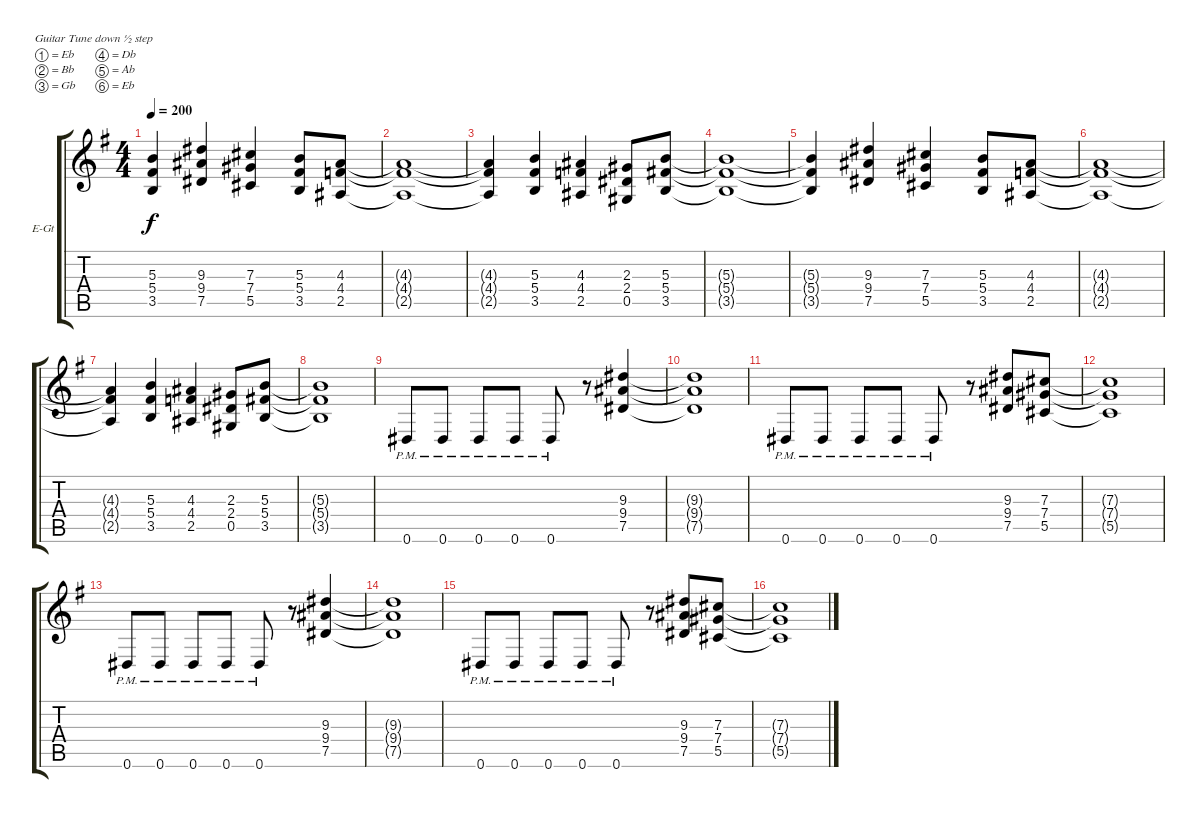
\bracketExtendMode groupsimilarinstruments
\firstSystemTrackNameOrientation horizontal
\otherSystemsTrackNameOrientation horizontal
\track ("Matthew Tuck" "E-Gt") {instrument distortionguitar}
\staff {score tabs}
\tuning (Eb4 Bb3 Gb3 Db3 Ab2 Eb2)
\ts (4 4)
\tempo 200
\clef g2
\ks g
(5.3{t} 5.4{t} 3.5{t}).4{dy f} (9.3 9.4 7.5).4 (7.3 7.4 5.5).4 (5.3 5.4 3.5).8 (4.3 4.4 2.5).8 |
(4.3{t} 4.4{t} 2.5{t}).1 |
(4.3{t} 4.4{t} 2.5{t}).4 (5.3 5.4 3.5).4 (4.3 4.4 2.5).4 (0.5 2.4 2.3).8 (5.3 5.4 3.5).8 |
(5.3{t} 5.4{t} 3.5{t}).1 |
(5.3{t} 5.4{t} 3.5{t}).4 (9.3 9.4 7.5).4 (7.3 7.4 5.5).4 (5.3 5.4 3.5).8 (4.3 4.4 2.5).8 |
(4.3{t} 4.4{t} 2.5{t}).1 |
(4.3{t} 4.4{t} 2.5{t}).4 (5.3 5.4 3.5).4 (4.3 4.4 2.5).4 (0.5 2.4 2.3).8 (5.3 5.4 3.5).8 |
(5.3{t} 5.4{t} 3.5{t}).1 |
0.6{pm}.8 0.6{pm}.8 0.6{pm}.8 0.6{pm}.8 0.6{pm}.8 r.8 (9.3 9.4 7.5).4 |
(9.3{t} 9.4{t} 7.5{t}).1 |
0.6{pm}.8 0.6{pm}.8 0.6{pm}.8 0.6{pm}.8 0.6{pm}.8 r.8 (9.3 9.4 7.5).8 (7.3 7.4 5.5).8 |
(7.3{t} 7.4{t} 5.5{t}).1 |
0.6{pm}.8 0.6{pm}.8 0.6{pm}.8 0.6{pm}.8 0.6{pm}.8 r.8 (9.3 9.4 7.5).4 |
(9.3{t} 9.4{t} 7.5{t}).1 |
0.6{pm}.8 0.6{pm}.8 0.6{pm}.8 0.6{pm}.8 0.6{pm}.8 r.8 (9.3 9.4 7.5).8 (7.3 7.4 5.5).8 |
(7.3{t} 7.4{t} 5.5{t}).1
